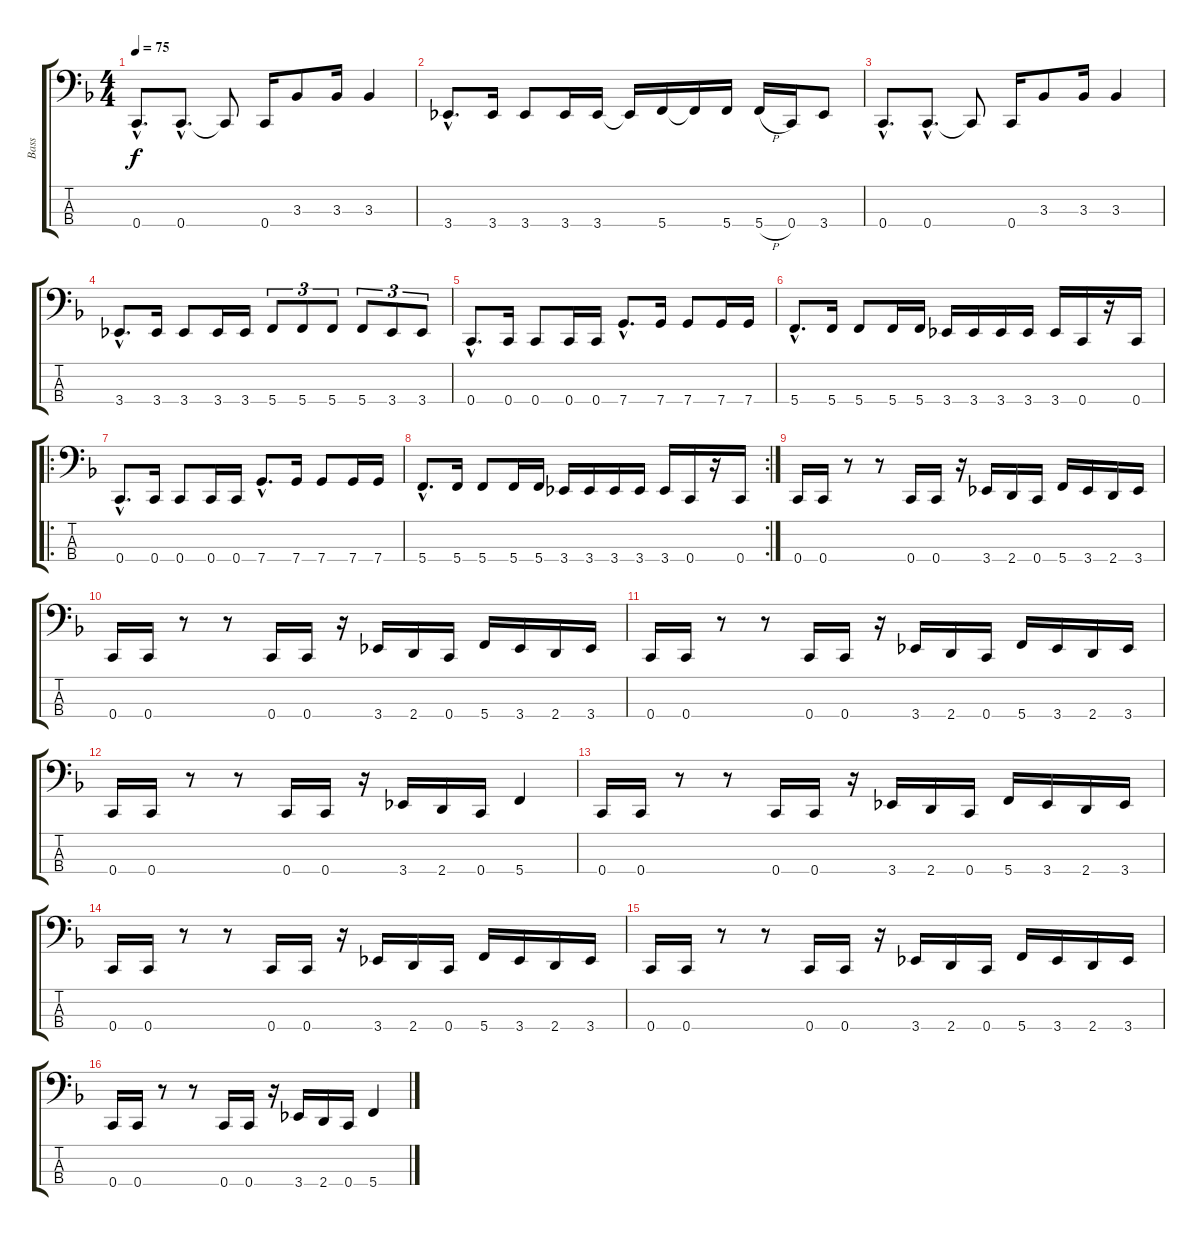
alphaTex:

\track ("Bass" "Bass") {instrument electricbasspick}
\staff {score tabs}
\tuning (F2 C2 G1 C1) {hide}
\ts (4 4)
\tempo 75
\clef f4
\ks f
0.4{hac}.8{d dy f} 0.4{hac}.8{d} 0.4{t}.8 0.4.16 3.3.8 3.3.16 3.3.4 |
3.4{hac}.8{d} 3.4.16 3.4.8 3.4.16 3.4.16 3.4{t}.16 5.4.16 5.4{t}.16 5.4.16 5.4{h}.16 0.4.16 3.4.8 |
0.4{hac}.8{d} 0.4{hac}.8{d} 0.4{t}.8 0.4.16 3.3.8 3.3.16 3.3.4 |
3.4{hac}.8{d} 3.4.16 3.4.8 3.4.16 3.4.16 5.4.8{tu (3 2)} 5.4.8{tu (3 2)} 5.4.8{tu (3 2)} 5.4.8{tu (3 2)} 3.4.8{tu (3 2)} 3.4.8{tu (3 2)} |
0.4{hac}.8{d} 0.4.16 0.4.8 0.4.16 0.4.16 7.4{hac}.8{d} 7.4.16 7.4.8 7.4.16 7.4.16 |
5.4{hac}.8{d} 5.4.16 5.4.8 5.4.16 5.4.16 3.4.16 3.4.16 3.4.16 3.4.16 3.4.16 0.4.16 r.16 0.4.16 |
\ro
0.4{hac}.8{d} 0.4.16 0.4.8 0.4.16 0.4.16 7.4{hac}.8{d} 7.4.16 7.4.8 7.4.16 7.4.16 |
\rc 2
5.4{hac}.8{d} 5.4.16 5.4.8 5.4.16 5.4.16 3.4.16 3.4.16 3.4.16 3.4.16 3.4.16 0.4.16 r.16 0.4.16 |
0.4.16 0.4.16 r.8 r.8 0.4.16 0.4.16 r.16 3.4.16 2.4.16 0.4.16 5.4.16 3.4.16 2.4.16 3.4.16 |
0.4.16 0.4.16 r.8 r.8 0.4.16 0.4.16 r.16 3.4.16 2.4.16 0.4.16 5.4.16 3.4.16 2.4.16 3.4.16 |
0.4.16 0.4.16 r.8 r.8 0.4.16 0.4.16 r.16 3.4.16 2.4.16 0.4.16 5.4.16 3.4.16 2.4.16 3.4.16 |
0.4.16 0.4.16 r.8 r.8 0.4.16 0.4.16 r.16 3.4.16 2.4.16 0.4.16 5.4.4 |
0.4.16 0.4.16 r.8 r.8 0.4.16 0.4.16 r.16 3.4.16 2.4.16 0.4.16 5.4.16 3.4.16 2.4.16 3.4.16 |
0.4.16 0.4.16 r.8 r.8 0.4.16 0.4.16 r.16 3.4.16 2.4.16 0.4.16 5.4.16 3.4.16 2.4.16 3.4.16 |
0.4.16 0.4.16 r.8 r.8 0.4.16 0.4.16 r.16 3.4.16 2.4.16 0.4.16 5.4.16 3.4.16 2.4.16 3.4.16 |
0.4.16 0.4.16 r.8 r.8 0.4.16 0.4.16 r.16 3.4.16 2.4.16 0.4.16 5.4.4
